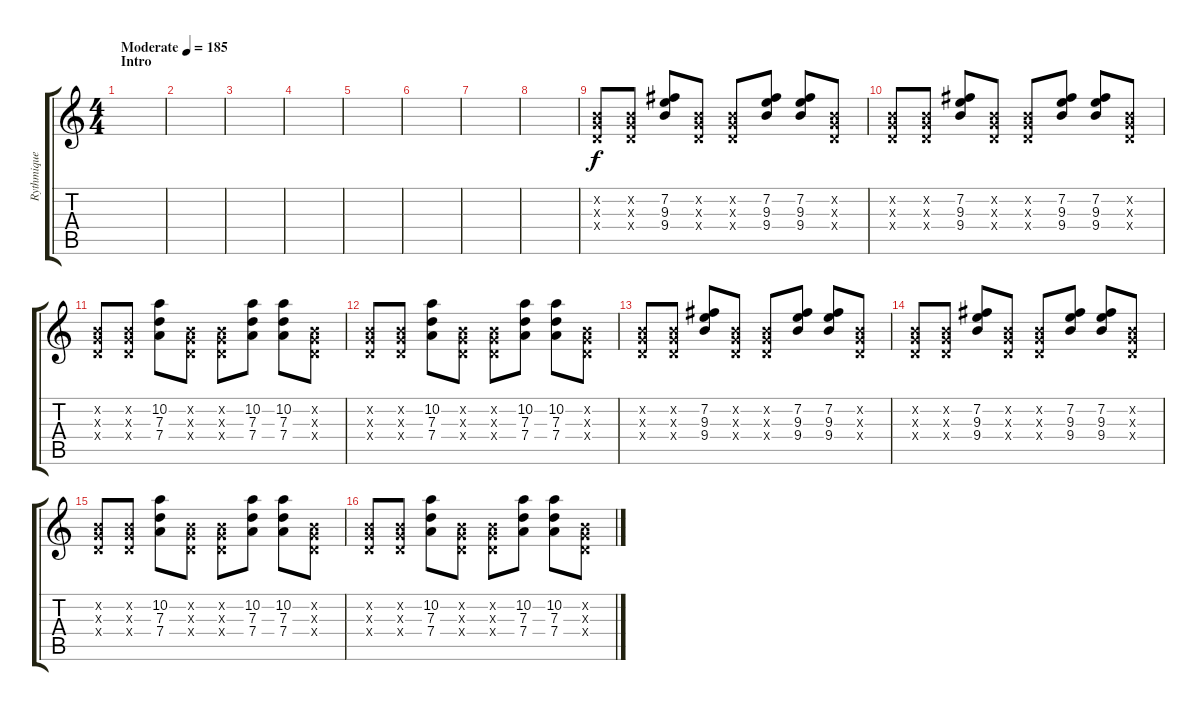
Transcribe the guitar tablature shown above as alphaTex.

\track ("Rythmique" "Rythmique") {instrument overdrivenguitar}
\staff {score tabs}
\tuning (E4 B3 G3 D3 A2 D2) {hide}
\ts (4 4)
\section ("" "Intro")
\tempo (185 "Moderate")
\clef g2
\ks c
|
|
|
|
|
|
|
|
(0.2{x} 0.3{x} 0.4{x}).8 (0.2{x} 0.3{x} 0.4{x}).8 (7.2 9.3 9.4).8 (0.2{x} 0.3{x} 0.4{x}).8 (0.2{x} 0.3{x} 0.4{x}).8 (7.2 9.3 9.4).8 (7.2 9.3 9.4).8 (0.2{x} 0.3{x} 0.4{x}).8 |
(0.2{x} 0.3{x} 0.4{x}).8 (0.2{x} 0.3{x} 0.4{x}).8 (7.2 9.3 9.4).8 (0.2{x} 0.3{x} 0.4{x}).8 (0.2{x} 0.3{x} 0.4{x}).8 (7.2 9.3 9.4).8 (7.2 9.3 9.4).8 (0.2{x} 0.3{x} 0.4{x}).8 |
(0.2{x} 0.3{x} 0.4{x}).8 (0.2{x} 0.3{x} 0.4{x}).8 (10.2 7.3 7.4).8 (0.2{x} 0.3{x} 0.4{x}).8 (0.2{x} 0.3{x} 0.4{x}).8 (10.2 7.3 7.4).8 (10.2 7.3 7.4).8 (0.2{x} 0.3{x} 0.4{x}).8 |
(0.2{x} 0.3{x} 0.4{x}).8 (0.2{x} 0.3{x} 0.4{x}).8 (10.2 7.3 7.4).8 (0.2{x} 0.3{x} 0.4{x}).8 (0.2{x} 0.3{x} 0.4{x}).8 (10.2 7.3 7.4).8 (10.2 7.3 7.4).8 (0.2{x} 0.3{x} 0.4{x}).8 |
(0.2{x} 0.3{x} 0.4{x}).8 (0.2{x} 0.3{x} 0.4{x}).8 (7.2 9.3 9.4).8 (0.2{x} 0.3{x} 0.4{x}).8 (0.2{x} 0.3{x} 0.4{x}).8 (7.2 9.3 9.4).8 (7.2 9.3 9.4).8 (0.2{x} 0.3{x} 0.4{x}).8 |
(0.2{x} 0.3{x} 0.4{x}).8 (0.2{x} 0.3{x} 0.4{x}).8 (7.2 9.3 9.4).8 (0.2{x} 0.3{x} 0.4{x}).8 (0.2{x} 0.3{x} 0.4{x}).8 (7.2 9.3 9.4).8 (7.2 9.3 9.4).8 (0.2{x} 0.3{x} 0.4{x}).8 |
(0.2{x} 0.3{x} 0.4{x}).8 (0.2{x} 0.3{x} 0.4{x}).8 (10.2 7.3 7.4).8 (0.2{x} 0.3{x} 0.4{x}).8 (0.2{x} 0.3{x} 0.4{x}).8 (10.2 7.3 7.4).8 (10.2 7.3 7.4).8 (0.2{x} 0.3{x} 0.4{x}).8 |
(0.2{x} 0.3{x} 0.4{x}).8 (0.2{x} 0.3{x} 0.4{x}).8 (10.2 7.3 7.4).8 (0.2{x} 0.3{x} 0.4{x}).8 (0.2{x} 0.3{x} 0.4{x}).8 (10.2 7.3 7.4).8 (10.2 7.3 7.4).8 (0.2{x} 0.3{x} 0.4{x}).8
